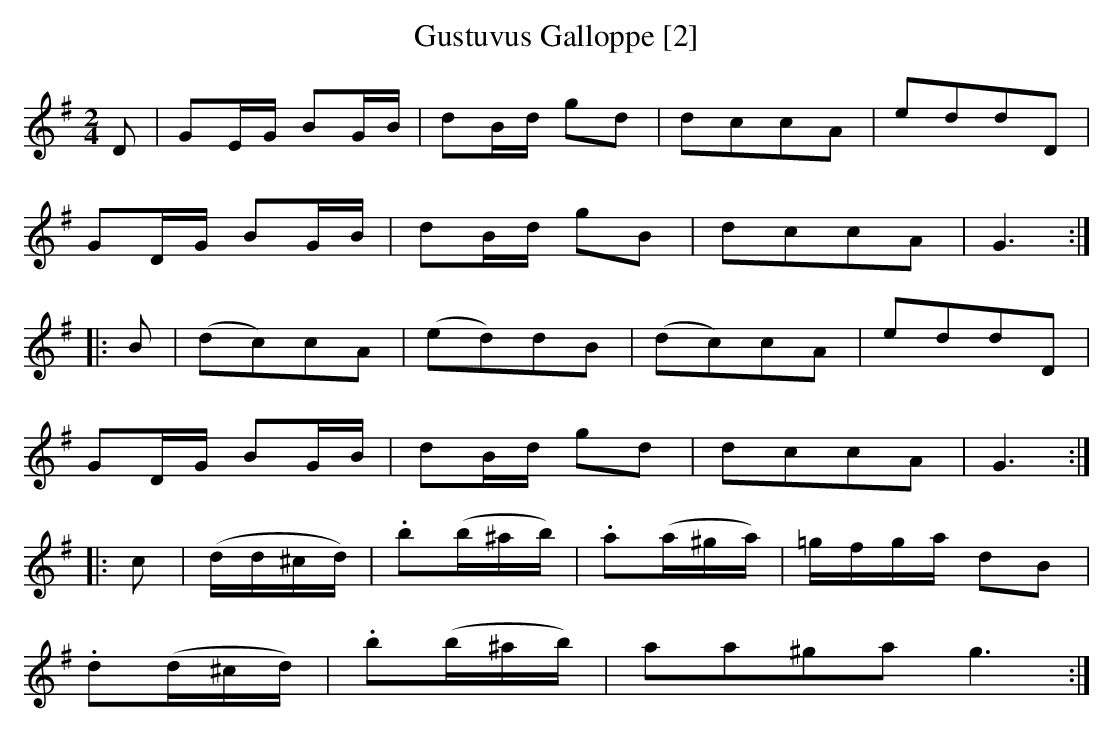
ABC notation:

X:1
T:Gustuvus Galloppe [2]
M:2/4
L:1/8
K:G
D|GE/G/ BG/B/|dB/d/ gd|dccA|eddD|
GD/G/ BG/B/|dB/d/ gB|dccA|G3:|
|:B|(dc)cA|(ed)dB|(dc)cA|eddD|
GD/G/ BG/B/|dB/d/ gd|dccA|G3:|
|:c|(d/d/^c/d/)|.b(b/^a/b/)|.a(a/^g/a/)|=g/f/g/a/ dB|
.d(d/^c/d/)|.b(b/^a/b/)|aa^ga}g3:|]
